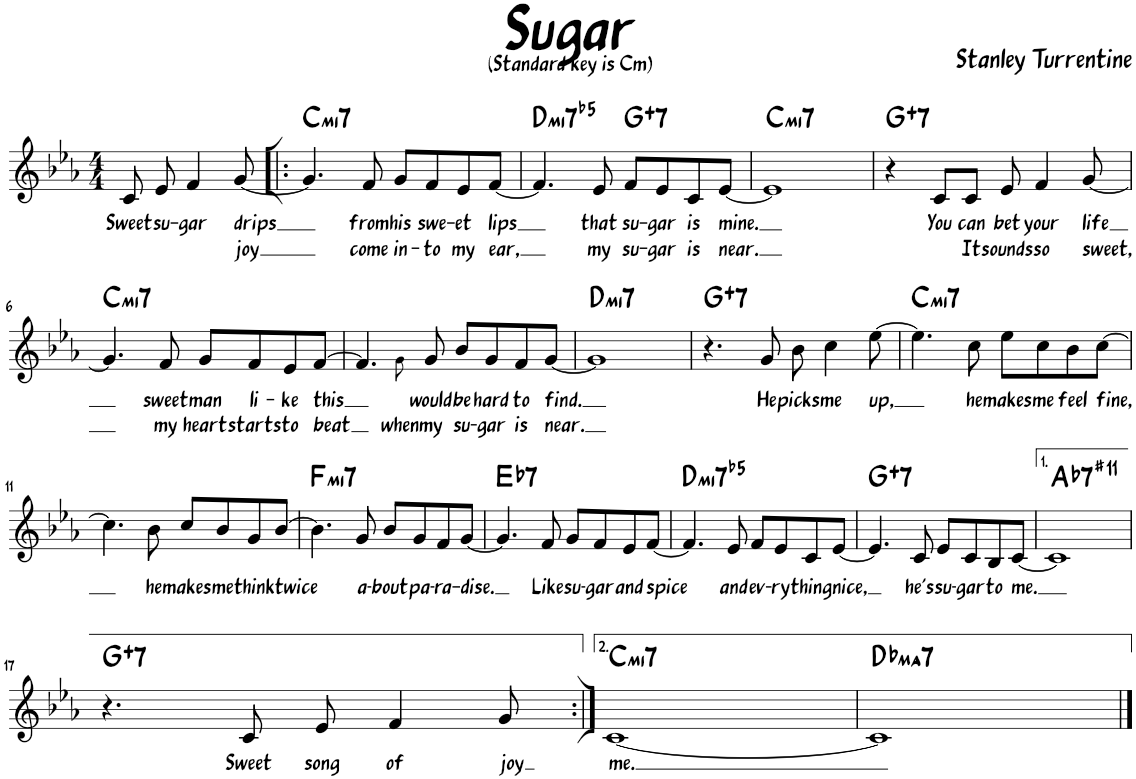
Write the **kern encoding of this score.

**kern	**text	**text	**harte
*part1	*part1	*part1	*part1
*staff1	*staff1	*staff1	*
*I"Piano	*	*	*
*I'Pno.	*	*	*
*clefG2	*	*	*
*k[b-e-a-]	*	*	*
*M4/4	*	*	*
=1	=1	=1	=1
!	!LO:LY:b	!	!
8c/	Sweet	.	.
!	!LO:LY:b	!	!
8e-/	su-	.	.
!	!LO:LY:b	!	!
4f/	-gar	.	.
!	!LO:LY:b	!LO:LY:b	!
[8g/	drips	joy	.
=2!|:	=2!|:	=2!|:	=2!|:
!	!	!	!LO:H:kt=mi7
4.g/]	.	.	C:min7
!	!LO:LY:b	!LO:LY:b	!
8f/	from	come	.
!	!LO:LY:b	!LO:LY:b	!
8g/L	his	in-	.
!	!LO:LY:b	!LO:LY:b	!
8f/	swe-	-to	.
!	!LO:LY:b	!LO:LY:b	!
8e-/	-et	my	.
!	!LO:LY:b	!LO:LY:b	!
[8f/J	lips	ear,	.
=3	=3	=3	=3
!	!	!	!LO:H:kt=mi7b5
4.f/]	.	.	D:hdim7
!	!LO:LY:b	!LO:LY:b	!
8e-/	that	my	.
!	!LO:LY:b	!LO:LY:b	!LO:H:kt=7
8f/L	su-	su-	G:aug(b7)
!	!LO:LY:b	!LO:LY:b	!
8e-/	-gar	-gar	.
!	!LO:LY:b	!LO:LY:b	!
8c/	is	is	.
!	!LO:LY:b	!LO:LY:b	!
[8e-/J	mine.	near.	.
=4	=4	=4	=4
!	!	!	!LO:H:kt=mi7
1e-]	.	.	C:min7
=5	=5	=5	=5
!	!	!	!LO:H:kt=7
4r	.	.	G:aug(b7)
!	!LO:LY:b	!	!
8c/L	You	.	.
!	!LO:LY:b	!LO:LY:b	!
8c/J	can	It	.
!	!LO:LY:b	!LO:LY:b	!
8e-/	bet	sounds	.
!	!LO:LY:b	!LO:LY:b	!
4f/	your	so	.
!	!LO:LY:b	!LO:LY:b	!
[8g/	life	sweet,	.
!!LO:LB:g=z
=6	=6	=6	=6
!	!	!	!LO:H:kt=mi7
4.g/]	.	.	C:min7
!	!LO:LY:b	!LO:LY:b	!
8f/	sweet	my	.
!	!LO:LY:b	!LO:LY:b	!
8g/L	man	heart	.
!	!LO:LY:b	!LO:LY:b	!
8f/	li-	starts	.
!	!LO:LY:b	!LO:LY:b	!
8e-/	-ke	to	.
!	!LO:LY:b	!LO:LY:b	!
[8f/J	this	beat	.
=7	=7	=7	=7
*^	*	*	*
4.f/]	4ryy	.	.	.
!	!	!	!LO:LY:b	!
.	8g!\	.	when	.
!	!	!LO:LY:b	!LO:LY:b	!
8g/	2ryy	would	my	.
!	!	!LO:LY:b	!LO:LY:b	!
8b-/L	.	be	su-	.
!	!	!LO:LY:b	!LO:LY:b	!
8g/	.	hard	-gar	.
!	!	!LO:LY:b	!LO:LY:b	!
8f/	.	to	is	.
!	!	!LO:LY:b	!LO:LY:b	!
[8g/J	8ryy	find.	near.	.
=8	=8	=8	=8	=8
!	!	!	!	!LO:H:kt=mi7
*v	*v	*	*	*
1g]	.	.	D:min7
=9	=9	=9	=9
!	!	!	!LO:H:kt=7
4.r	.	.	G:aug(b7)
!	!LO:LY:b	!	!
8g/	He	.	.
!	!LO:LY:b	!	!
8b-\	picks	.	.
!	!LO:LY:b	!	!
4cc\	me	.	.
!	!LO:LY:b	!	!
[8ee-\	up,	.	.
=10	=10	=10	=10
!	!	!	!LO:H:kt=mi7
4.ee-\]	.	.	C:min7
!	!LO:LY:b	!	!
8cc\	he	.	.
!	!LO:LY:b	!	!
8ee-\L	makes	.	.
!	!LO:LY:b	!	!
8cc\	me	.	.
!	!LO:LY:b	!	!
8b-\	feel	.	.
!	!LO:LY:b	!	!
[8cc\J	fine,	.	.
!!LO:LB:g=z
=11	=11	=11	=11
4.cc\]	.	.	.
!	!LO:LY:b	!	!
8b-\	he	.	.
!	!LO:LY:b	!	!
8cc/L	makes	.	.
!	!LO:LY:b	!	!
8b-/	me	.	.
!	!LO:LY:b	!	!
8g/	think	.	.
!	!LO:LY:b	!	!
[8b-/J	twice	.	.
=12	=12	=12	=12
!	!	!	!LO:H:kt=mi7
4.b-\]	.	.	F:min7
!	!LO:LY:b	!	!
8g/	a-	.	.
!	!LO:LY:b	!	!
8b-/L	-bout	.	.
!	!LO:LY:b	!	!
8g/	pa-	.	.
!	!LO:LY:b	!	!
8f/	-ra-	.	.
!	!LO:LY:b	!	!
[8g/J	-dise.	.	.
=13	=13	=13	=13
!	!	!	!LO:H:kt=7
4.g/]	.	.	Eb:7
!	!LO:LY:b	!	!
8f/	Like	.	.
!	!LO:LY:b	!	!
8g/L	su-	.	.
!	!LO:LY:b	!	!
8f/	-gar	.	.
!	!LO:LY:b	!	!
8e-/	and	.	.
!	!LO:LY:b	!	!
[8f/J	spice	.	.
=14	=14	=14	=14
!	!	!	!LO:H:kt=mi7b5
4.f/]	.	.	D:hdim7
!	!LO:LY:b	!	!
8e-/	and	.	.
!	!LO:LY:b	!	!
8f/L	ev-	.	.
!	!LO:LY:b	!	!
8e-/	-ry	.	.
!	!LO:LY:b	!	!
8c/	thing	.	.
!	!LO:LY:b	!	!
[8e-/J	nice,	.	.
=15	=15	=15	=15
!	!	!	!LO:H:kt=7
4.e-/]	.	.	G:aug(b7)
!	!LO:LY:b	!	!
8c/	he's	.	.
!	!LO:LY:b	!	!
8e-/L	su-	.	.
!	!LO:LY:b	!	!
8c/	-gar	.	.
!	!LO:LY:b	!	!
8B-/	to	.	.
!	!LO:LY:b	!	!
[8c/J	me.	.	.
=16	=16	=16	=16
!	!	!	!LO:H:kt=7
1c]	.	.	Ab:7(#11)
!!LO:LB:g=z
=17	=17	=17	=17
!	!	!	!LO:H:kt=7
4.r	.	.	G:aug(b7)
!	!LO:LY:b	!	!
8c/	Sweet	.	.
!	!LO:LY:b	!	!
8e-/	song	.	.
!	!LO:LY:b	!	!
4f/	of	.	.
!	!LO:LY:b	!	!
8g/	joy	.	.
=18:|!	=18:|!	=18:|!	=18:|!
!	!LO:LY:b	!	!LO:H:kt=mi7
[1c	me.	.	C:min7
=19	=19	=19	=19
!	!	!	!LO:H:kt=ma7
1c]	.	.	Db:maj7
==	==	==	==
*-	*-	*-	*-
